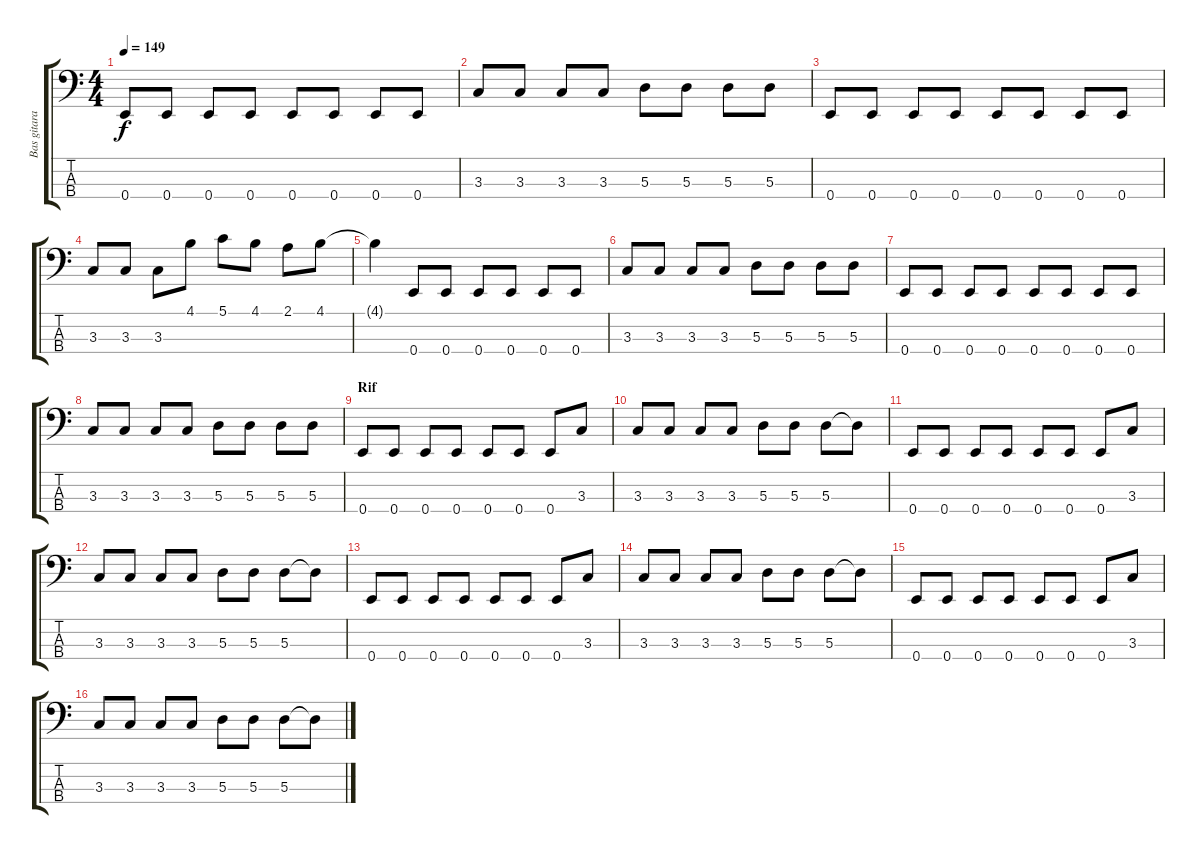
\track ("Bas gitara - Aleksandar Barac" "Bas gitara") {instrument electricbasspick}
\staff {score tabs}
\tuning (G2 D2 A1 E1) {hide}
\ts (4 4)
\tempo 149
\clef f4
\ks c
0.4.8{dy f} 0.4.8 0.4.8 0.4.8 0.4.8 0.4.8 0.4.8 0.4.8 |
3.3.8 3.3.8 3.3.8 3.3.8 5.3.8 5.3.8 5.3.8 5.3.8 |
0.4.8 0.4.8 0.4.8 0.4.8 0.4.8 0.4.8 0.4.8 0.4.8 |
3.3.8 3.3.8 3.3.8 4.1.8 5.1.8 4.1.8 2.1.8 4.1.8 |
4.1{t}.4 0.4.8 0.4.8 0.4.8 0.4.8 0.4.8 0.4.8 |
3.3.8 3.3.8 3.3.8 3.3.8 5.3.8 5.3.8 5.3.8 5.3.8 |
0.4.8 0.4.8 0.4.8 0.4.8 0.4.8 0.4.8 0.4.8 0.4.8 |
3.3.8 3.3.8 3.3.8 3.3.8 5.3.8 5.3.8 5.3.8 5.3.8 |
\section ("" "Rif")
0.4.8 0.4.8 0.4.8 0.4.8 0.4.8 0.4.8 0.4.8 3.3.8 |
3.3.8 3.3.8 3.3.8 3.3.8 5.3.8 5.3.8 5.3.8 5.3{t}.8 |
0.4.8 0.4.8 0.4.8 0.4.8 0.4.8 0.4.8 0.4.8 3.3.8 |
3.3.8 3.3.8 3.3.8 3.3.8 5.3.8 5.3.8 5.3.8 5.3{t}.8 |
0.4.8 0.4.8 0.4.8 0.4.8 0.4.8 0.4.8 0.4.8 3.3.8 |
3.3.8 3.3.8 3.3.8 3.3.8 5.3.8 5.3.8 5.3.8 5.3{t}.8 |
0.4.8 0.4.8 0.4.8 0.4.8 0.4.8 0.4.8 0.4.8 3.3.8 |
3.3.8 3.3.8 3.3.8 3.3.8 5.3.8 5.3.8 5.3.8 5.3{t}.8
